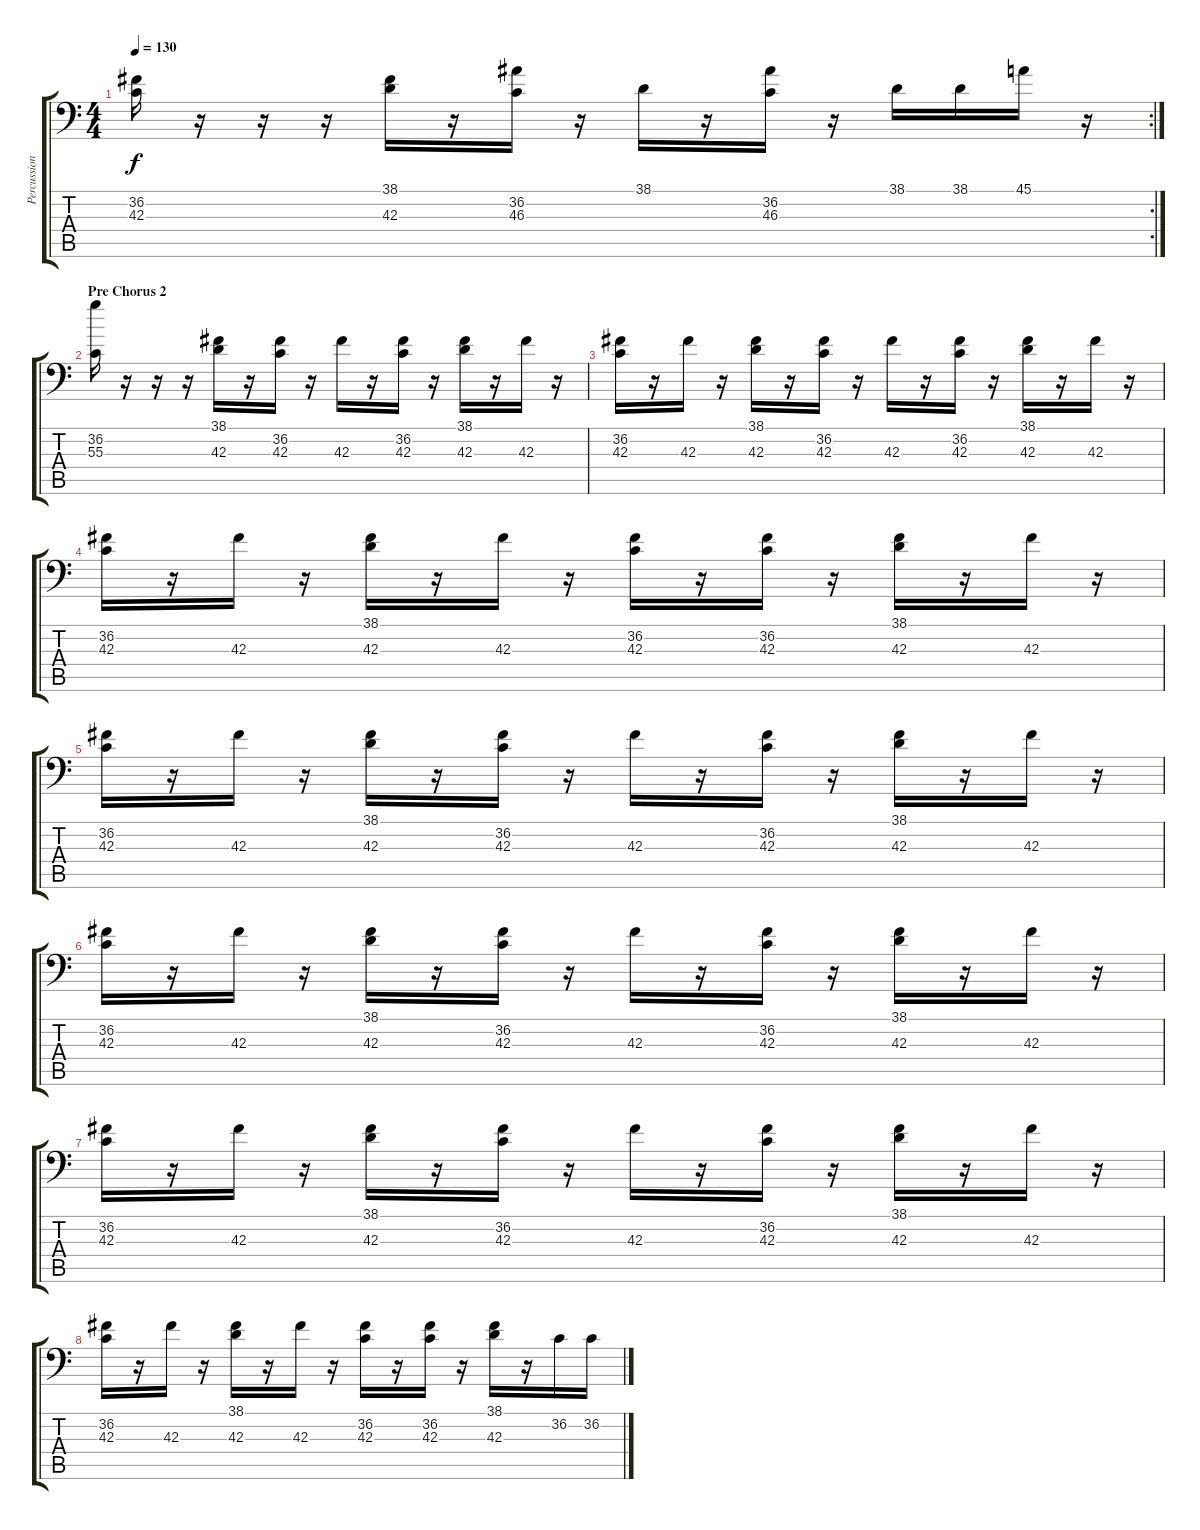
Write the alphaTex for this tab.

\track ("Percussioni" "Percussion") {instrument acousticgrandpiano}
\staff {score tabs}
\tuning (C-1 C-1 C-1 C-1 C-1 C-1) {hide}
\rc 2
\ts (4 4)
\tempo 130
\clef f4
\ks c
(36.2 42.3).16{dy f} r.16 r.16 r.16 (38.1 42.3).16 r.16 (36.2 46.3).16 r.16 38.1.16 r.16 (36.2 46.3).16 r.16 38.1.16 38.1.16 45.1.16 r.16 |
\section ("" "Pre Chorus 2")
(36.2 55.3).16 r.16 r.16 r.16 (38.1 42.3).16 r.16 (36.2 42.3).16 r.16 42.3.16 r.16 (36.2 42.3).16 r.16 (38.1 42.3).16 r.16 42.3.16 r.16 |
(36.2 42.3).16 r.16 42.3.16 r.16 (38.1 42.3).16 r.16 (36.2 42.3).16 r.16 42.3.16 r.16 (36.2 42.3).16 r.16 (38.1 42.3).16 r.16 42.3.16 r.16 |
(36.2 42.3).16 r.16 42.3.16 r.16 (38.1 42.3).16 r.16 42.3.16 r.16 (36.2 42.3).16 r.16 (36.2 42.3).16 r.16 (38.1 42.3).16 r.16 42.3.16 r.16 |
(36.2 42.3).16 r.16 42.3.16 r.16 (38.1 42.3).16 r.16 (36.2 42.3).16 r.16 42.3.16 r.16 (36.2 42.3).16 r.16 (38.1 42.3).16 r.16 42.3.16 r.16 |
(36.2 42.3).16 r.16 42.3.16 r.16 (38.1 42.3).16 r.16 (36.2 42.3).16 r.16 42.3.16 r.16 (36.2 42.3).16 r.16 (38.1 42.3).16 r.16 42.3.16 r.16 |
(36.2 42.3).16 r.16 42.3.16 r.16 (38.1 42.3).16 r.16 (36.2 42.3).16 r.16 42.3.16 r.16 (36.2 42.3).16 r.16 (38.1 42.3).16 r.16 42.3.16 r.16 |
(36.2 42.3).16 r.16 42.3.16 r.16 (38.1 42.3).16 r.16 42.3.16 r.16 (36.2 42.3).16 r.16 (36.2 42.3).16 r.16 (38.1 42.3).16 r.16 36.2.16 36.2.16
